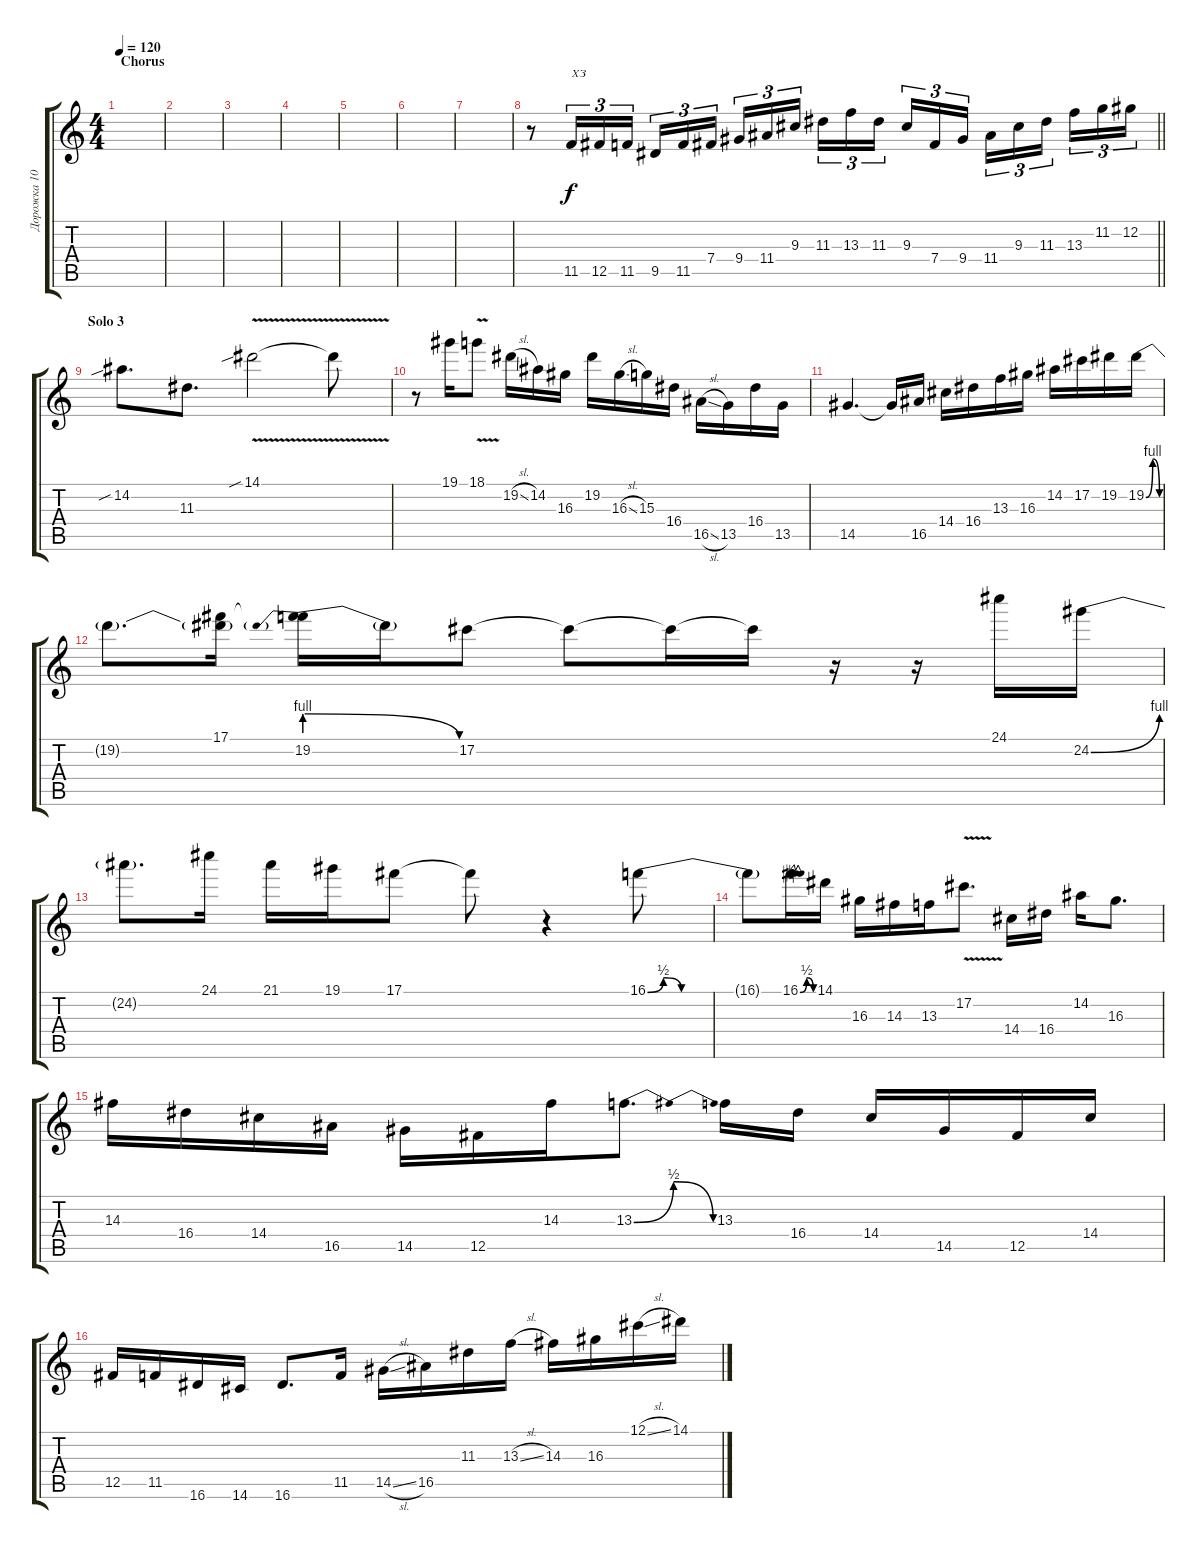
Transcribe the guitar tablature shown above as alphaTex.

\track ("Дорожка 10" "Дорожка 10") {instrument overdrivenguitar}
\staff {score tabs}
\tuning (Db4 Ab3 E3 B2 Gb2 B1) {hide}
\ts (4 4)
\section ("" "Chorus")
\tempo 120
\clef g2
\ks c
|
|
|
|
|
|
|
\barLineRight lightlight
r.8 11.5.16{tu (3 2) txt "ХЗ"} 12.5.16{tu (3 2)} 11.5.16{tu (3 2)} 9.5.16{tu (3 2)} 11.5.16{tu (3 2)} 7.4.16{tu (3 2) beam splitsecondary} 9.4.16{tu (3 2)} 11.4.16{tu (3 2)} 9.3.16{tu (3 2)} 11.3.16{tu (3 2)} 13.3.16{tu (3 2)} 11.3.16{tu (3 2) beam splitsecondary} 9.3.16{tu (3 2)} 7.4.16{tu (3 2)} 9.4.16{tu (3 2)} 11.4.16{tu (3 2)} 9.3.16{tu (3 2)} 11.3.16{tu (3 2) beam splitsecondary} 13.3.16{tu (3 2)} 11.2.16{tu (3 2)} 12.2.16{tu (3 2)} |
\section ("" "Solo 3")
14.2{sib}.8{d} 11.3.8{d} 14.1{v sib}.2 14.1{t}.8 |
r.8 19.1.16 18.1{v}.8 19.2{sl}.16 14.2.16 16.3.16 19.2.16 16.3{sl}.16 15.3.16 16.4.16 16.5{sl}.16 13.5.16 16.4.16 13.5.16 |
14.5.4{d} 14.5{t}.16 16.5.16 14.4.16 16.4.16 13.3.16 16.3.16 14.2.16 17.2.16 19.2.16 19.2{be (bendrelease 0 0 15 4 54 4 60 0)}.16 |
19.2{t}.8{d} (17.1 19.2{t}).16 (17.1{t} 19.2{be (prebendrelease 0 4 60 0)}).16 19.2{t}.16 17.2.8 17.2{t}.8 17.2{t}.16 17.2{t}.16 r.16 r.16 24.1.16 24.2{be (bend 0 0 60 4)}.16 |
24.2{t}.8{d} 24.1.16 21.1.16 19.1.16 17.1.8 17.1{t}.8 r.4 16.1{be (custom 0 0 7 2 15 0 30 0 60 0)}.8 |
16.1{t}.8 16.1{be (bendrelease 0 0 29 2 29 2 60 0)}.16 14.1.16 16.3.16 14.3.16 13.3.16 17.2{v}.8{d} 14.4.16 16.4.16 14.2.16 16.3.8{d} |
14.3.16 16.4.16 14.4.16 16.5.16 14.5.16 12.5.16 14.3.16 13.3{be (bendrelease 0 0 15 2 52 2 60 0)}.8{d} 13.3.16 16.4.16 14.4.16 14.5.16 12.5.16 14.4.16 |
12.5.16 11.5.16 16.6.16 14.6.16 16.6.8{d} 11.5.16 14.5{sl}.16 16.5.16 11.3.16 13.3{sl}.16 14.3.16 16.3.16 12.1{sl}.16 14.1.16
